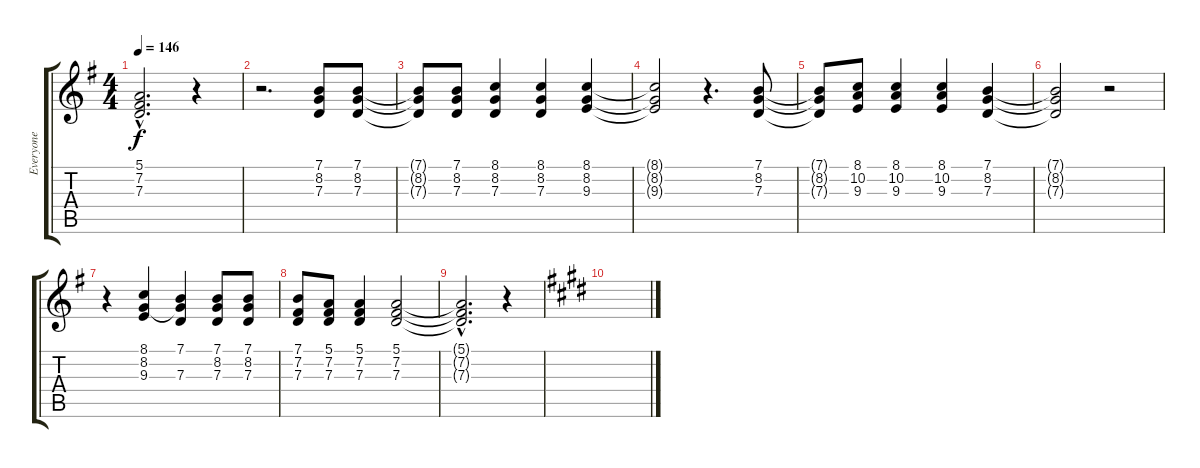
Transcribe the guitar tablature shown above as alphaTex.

\track ("Everyone" "Everyone") {instrument flute}
\staff {score tabs}
\tuning (E4 B3 G3 D3 A2 E2) {hide}
\ts (4 4)
\tempo 146
\clef g2
\ks g
(5.1{hac t} 7.2{hac t} 7.3{hac t}).2{d dy f} r.4 |
r.2{d} (7.1 8.2 7.3).8 (7.1 8.2 7.3).8 |
(7.1{t} 8.2{t} 7.3{t}).8 (7.1 8.2 7.3).8 (8.1 8.2 7.3).4 (8.1 8.2 7.3).4 (8.1 8.2 9.3).4 |
(8.1{t} 8.2{t} 9.3{t}).2 r.4{d} (7.1 8.2 7.3).8 |
(7.1{t} 8.2{t} 7.3{t}).8 (8.1 10.2 9.3).8 (8.1 10.2 9.3).4 (8.1 10.2 9.3).4 (7.1 8.2 7.3).4 |
(7.1{t} 8.2{t} 7.3{t}).2 r.2 |
r.4 (8.1 8.2 9.3).4 (7.1 8.2{t} 7.3).4 (7.1 8.2 7.3).8 (7.1 8.2 7.3).8 |
(7.1 7.2 7.3).8 (5.1 7.2 7.3).8 (5.1 7.2 7.3).4 (5.1 7.2 7.3).2 |
(5.1{hac t} 7.2{hac t} 7.3{hac t}).2{d} r.4 |
\ks e
